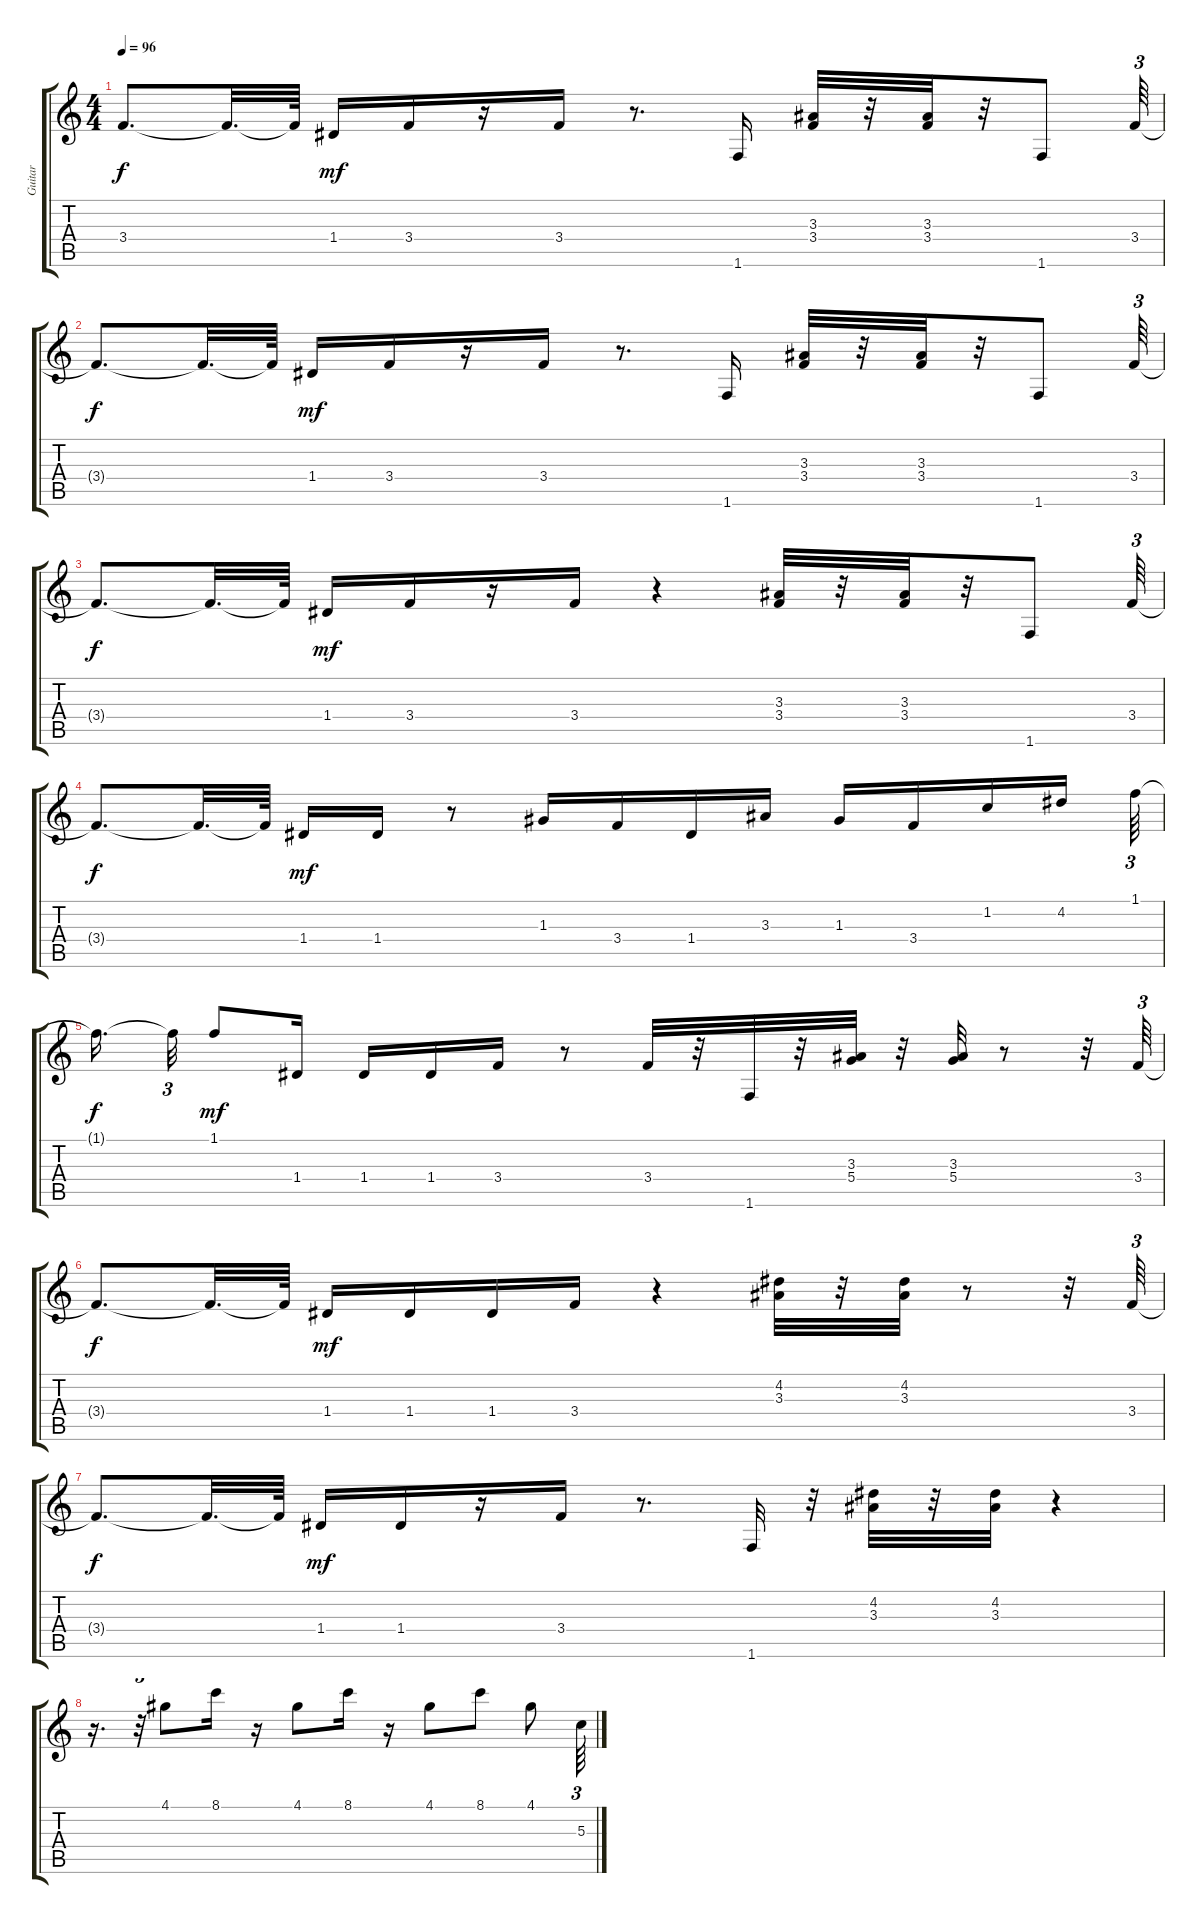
\track ("Guitar" "Guitar") {instrument overdrivenguitar}
\staff {score tabs}
\tuning (E4 B3 G3 D3 A2 E2) {hide}
\ts (4 4)
\tempo 96
\clef g2
\ks c
3.4{t}.8{d dy f} 3.4{t}.32{d} 3.4{t}.64 1.4.16{dy mf} 3.4.16 r.16 3.4.16 r.8{d} 1.6.16 (3.3 3.4).32 r.32 (3.3 3.4).32 r.32 1.6.8 3.4.64{tu (3 2)} |
3.4{t}.8{d dy f} 3.4{t}.32{d} 3.4{t}.64 1.4.16{dy mf} 3.4.16 r.16 3.4.16 r.8{d} 1.6.16 (3.3 3.4).32 r.32 (3.3 3.4).32 r.32 1.6.8 3.4.64{tu (3 2)} |
3.4{t}.8{d dy f} 3.4{t}.32{d} 3.4{t}.64 1.4.16{dy mf} 3.4.16 r.16 3.4.16 r.4 (3.3 3.4).32 r.32 (3.3 3.4).32 r.32 1.6.8 3.4.64{tu (3 2)} |
3.4{t}.8{d dy f} 3.4{t}.32{d} 3.4{t}.64 1.4.16{dy mf} 1.4.16 r.8 1.3.16 3.4.16 1.4.16 3.3.16 1.3.16 3.4.16 1.2.16 4.2.16 1.1.64{tu (3 2)} |
1.1{t}.16{d dy f beam splitsecondary} 1.1{t}.32{tu (3 2)} 1.1.8{dy mf} 1.4.16 1.4.16 1.4.16 3.4.16 r.8 3.4.32 r.32 1.6.32 r.32 (3.3 5.4).32 r.32 (3.3 5.4).32 r.8 r.32 3.4.64{tu (3 2)} |
3.4{t}.8{d dy f} 3.4{t}.32{d} 3.4{t}.64 1.4.16{dy mf} 1.4.16 1.4.16 3.4.16 r.4 (4.2 3.3).32 r.32 (4.2 3.3).32 r.8 r.32 3.4.64{tu (3 2)} |
3.4{t}.8{d dy f} 3.4{t}.32{d} 3.4{t}.64 1.4.16{dy mf} 1.4.16 r.16 3.4.16 r.8{d} 1.6.32 r.32 (4.2 3.3).32 r.32 (4.2 3.3).32 r.4{tu (3 2)} |
r.16{d} r.32{tu (3 2)} 4.1.8 8.1.16 r.16 4.1.8 8.1.16 r.16 4.1.8 8.1.8 4.1.8 5.3.64{tu (3 2)}
